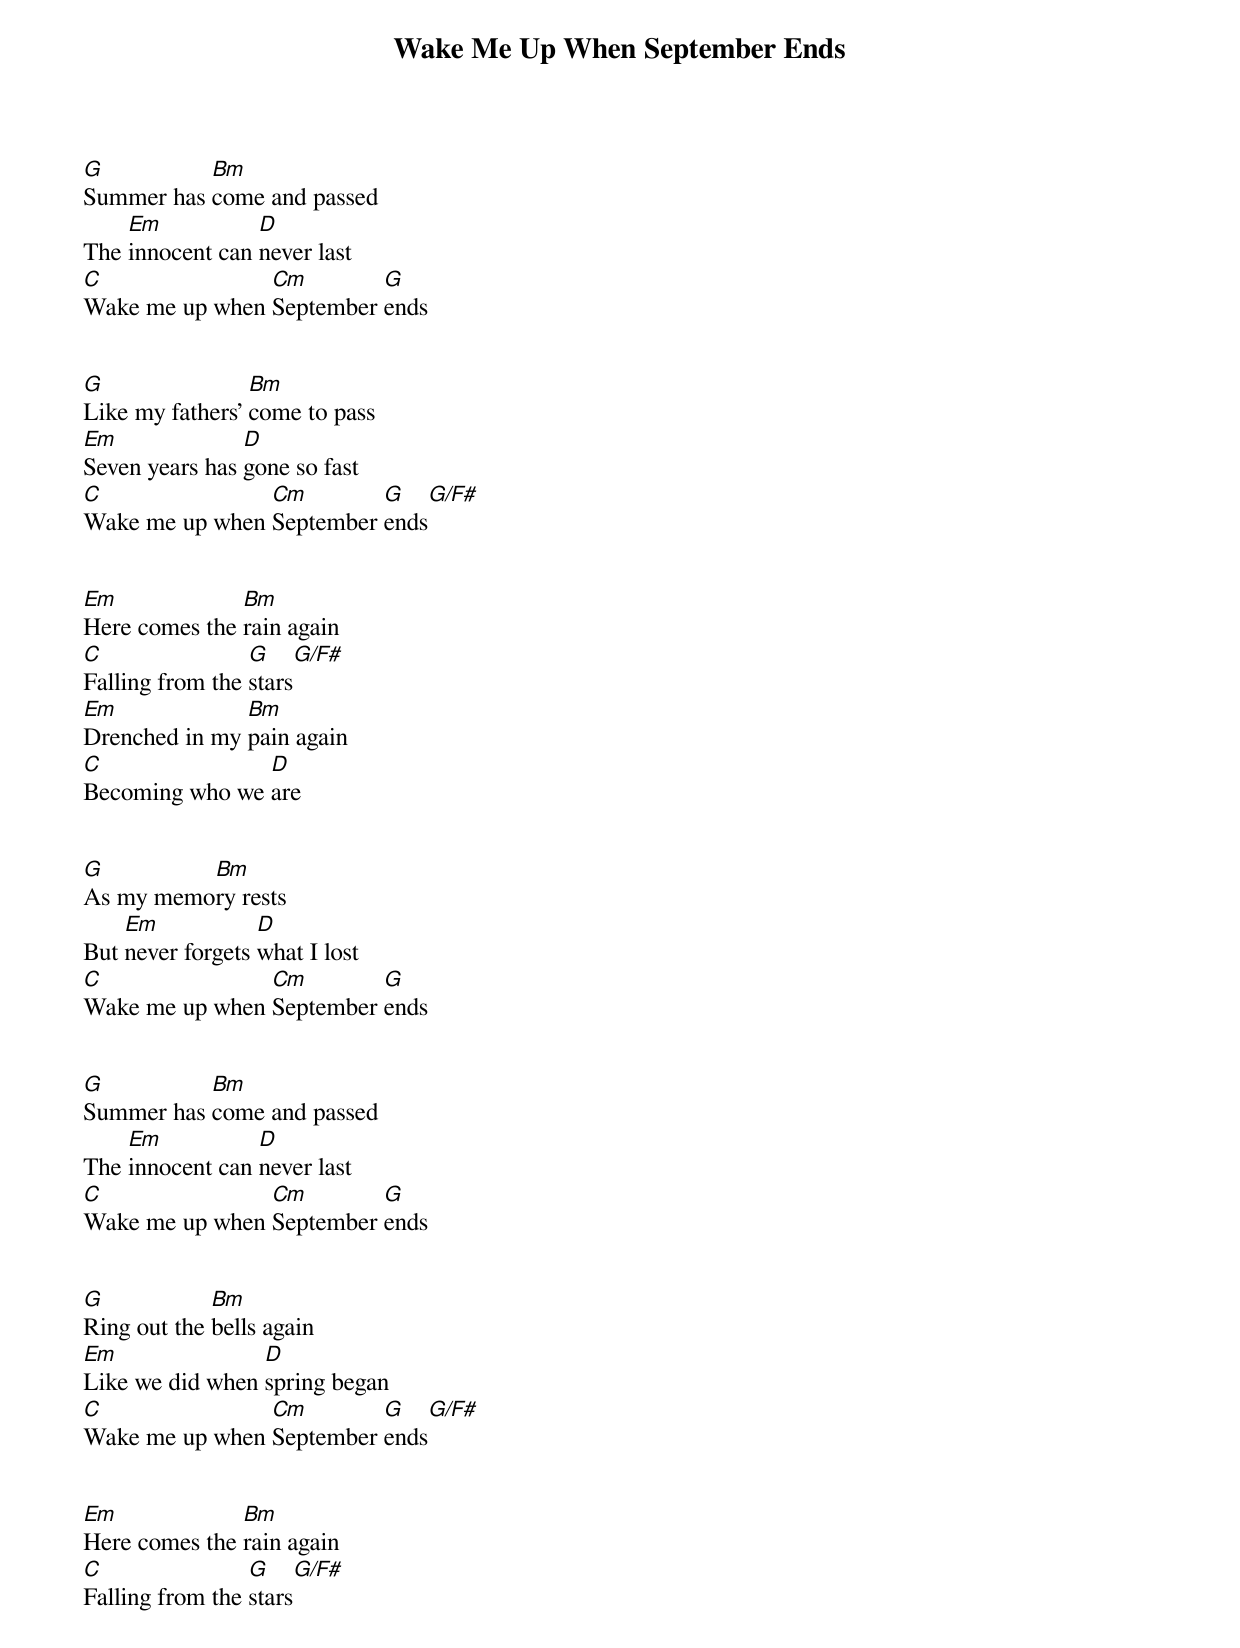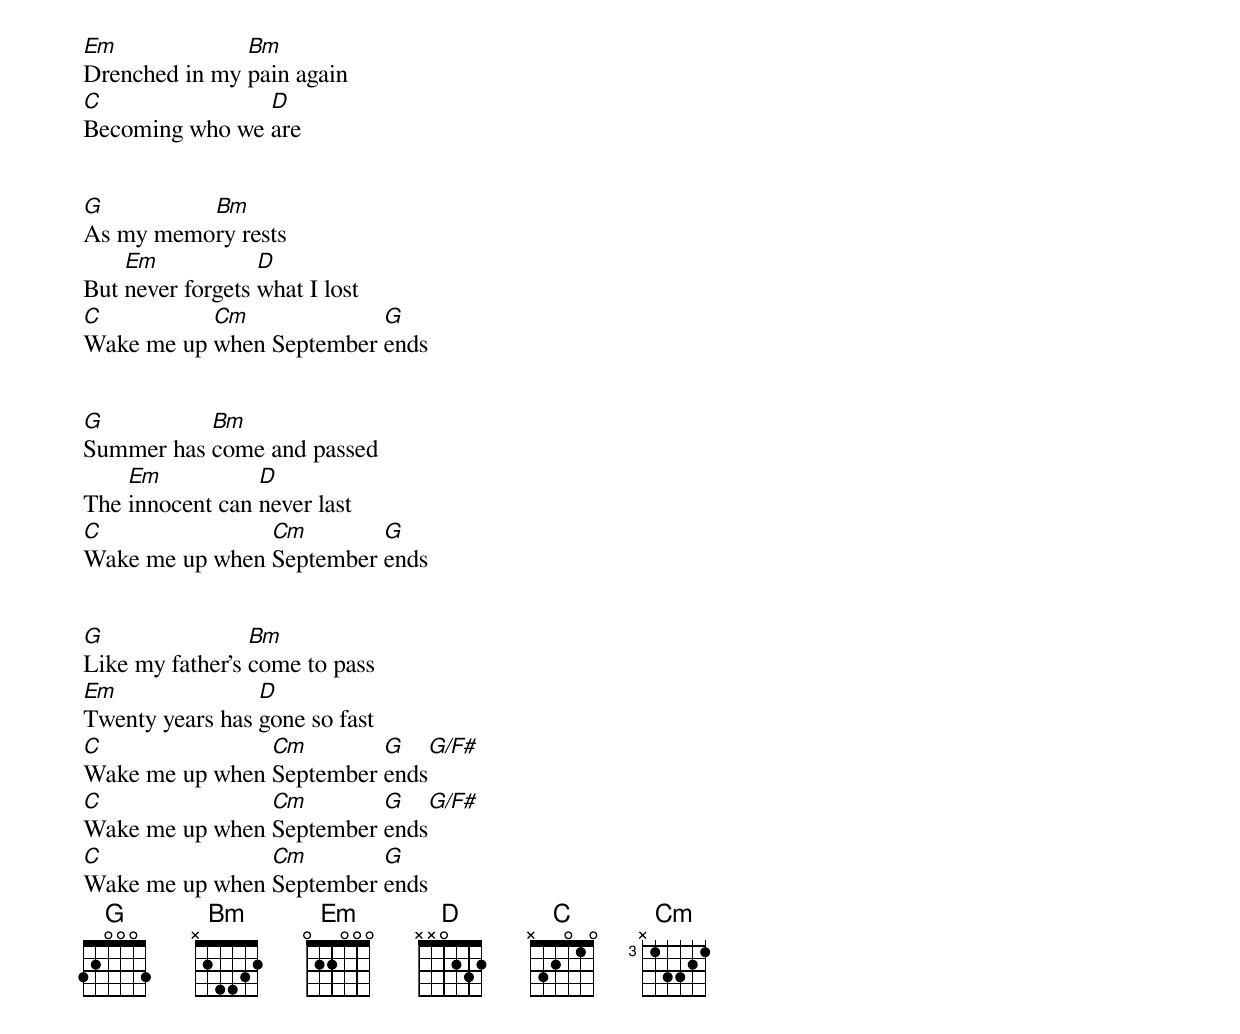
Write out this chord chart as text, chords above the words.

Wake Me Up When September Ends

G          Bm
Summer has come and passed
    Em           D
The innocent can never last
C               Cm        G
Wake me up when September ends


G                Bm
Like my fathers' come to pass
Em              D
Seven years has gone so fast
C               Cm        G    G/F#
Wake me up when September ends


Em             Bm
Here comes the rain again
C                G     G/F#
Falling from the stars
Em             Bm
Drenched in my pain again
C               D
Becoming who we are


G         Bm
As my memory rests
    Em            D
But never forgets what I lost
C               Cm        G
Wake me up when September ends


G          Bm
Summer has come and passed
    Em           D
The innocent can never last
C               Cm        G
Wake me up when September ends


G            Bm
Ring out the bells again
Em               D
Like we did when spring began
C               Cm        G    G/F#
Wake me up when September ends


Em             Bm
Here comes the rain again
C                G     G/F#
Falling from the stars
Em             Bm
Drenched in my pain again
C               D
Becoming who we are


G         Bm
As my memory rests
    Em            D
But never forgets what I lost
C          Cm             G
Wake me up when September ends


G          Bm
Summer has come and passed
    Em           D
The innocent can never last
C               Cm        G
Wake me up when September ends


G                Bm
Like my father's come to pass
Em               D
Twenty years has gone so fast
C               Cm        G    G/F#
Wake me up when September ends
C               Cm        G    G/F#
Wake me up when September ends
C               Cm        G
Wake me up when September ends
